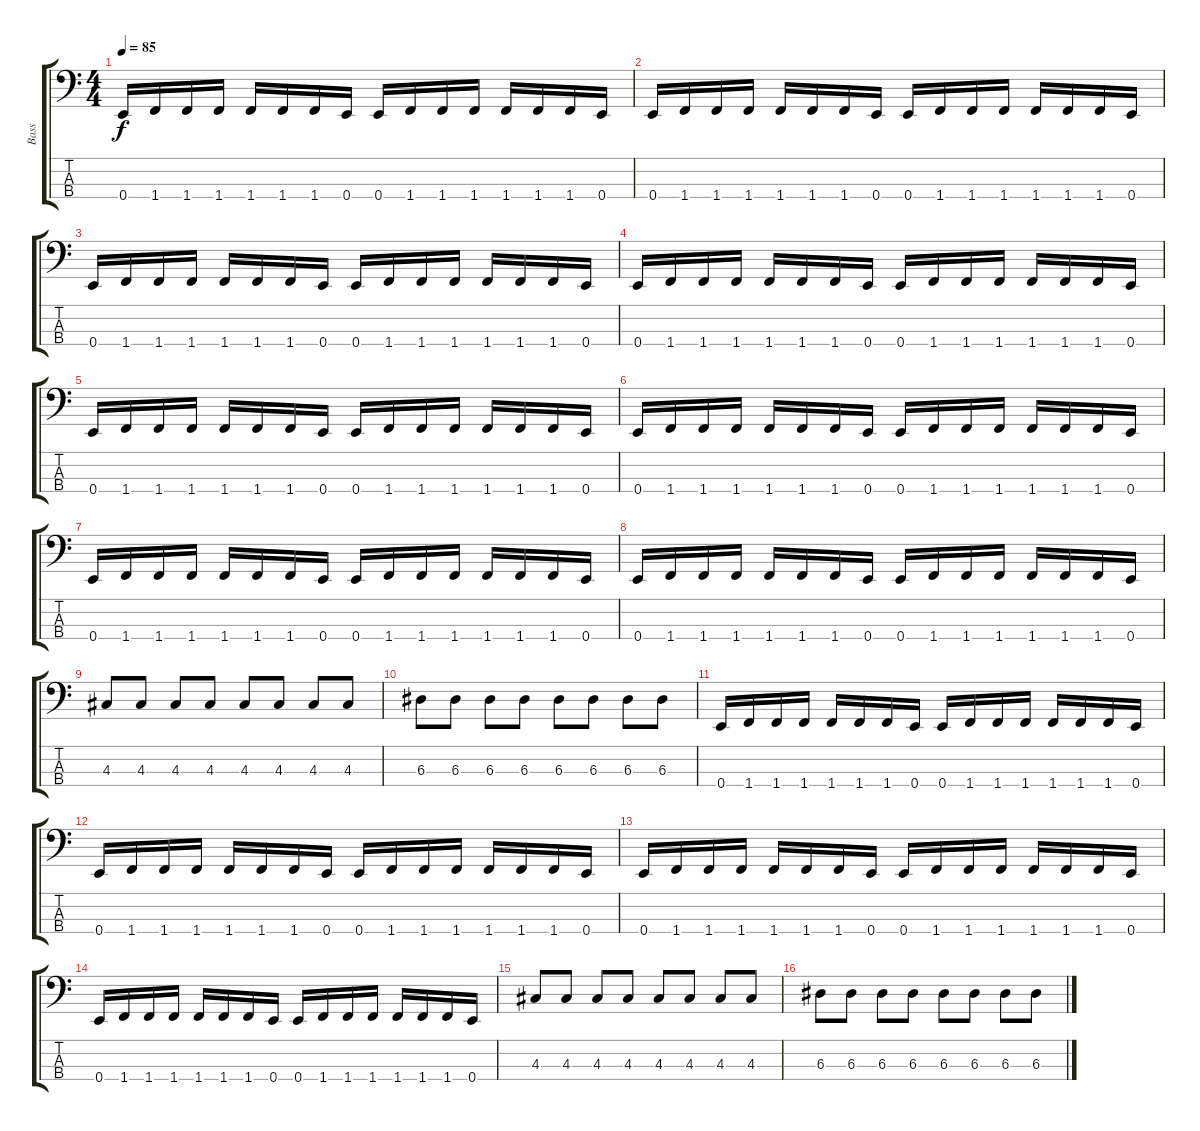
\track ("Bass" "Bass") {instrument electricbasspick}
\staff {score tabs}
\tuning (G2 D2 A1 E1) {hide}
\ts (4 4)
\tempo 85
\clef f4
\ks c
0.4.16{dy f instrument electricbasspick} 1.4.16 1.4.16 1.4.16 1.4.16 1.4.16 1.4.16 0.4.16 0.4.16 1.4.16 1.4.16 1.4.16 1.4.16 1.4.16 1.4.16 0.4.16 |
0.4.16 1.4.16 1.4.16 1.4.16 1.4.16 1.4.16 1.4.16 0.4.16 0.4.16 1.4.16 1.4.16 1.4.16 1.4.16 1.4.16 1.4.16 0.4.16 |
0.4.16 1.4.16 1.4.16 1.4.16 1.4.16 1.4.16 1.4.16 0.4.16 0.4.16 1.4.16 1.4.16 1.4.16 1.4.16 1.4.16 1.4.16 0.4.16 |
0.4.16 1.4.16 1.4.16 1.4.16 1.4.16 1.4.16 1.4.16 0.4.16 0.4.16 1.4.16 1.4.16 1.4.16 1.4.16 1.4.16 1.4.16 0.4.16 |
0.4.16 1.4.16 1.4.16 1.4.16 1.4.16 1.4.16 1.4.16 0.4.16 0.4.16 1.4.16 1.4.16 1.4.16 1.4.16 1.4.16 1.4.16 0.4.16 |
0.4.16 1.4.16 1.4.16 1.4.16 1.4.16 1.4.16 1.4.16 0.4.16 0.4.16 1.4.16 1.4.16 1.4.16 1.4.16 1.4.16 1.4.16 0.4.16 |
0.4.16 1.4.16 1.4.16 1.4.16 1.4.16 1.4.16 1.4.16 0.4.16 0.4.16 1.4.16 1.4.16 1.4.16 1.4.16 1.4.16 1.4.16 0.4.16 |
0.4.16 1.4.16 1.4.16 1.4.16 1.4.16 1.4.16 1.4.16 0.4.16 0.4.16 1.4.16 1.4.16 1.4.16 1.4.16 1.4.16 1.4.16 0.4.16 |
4.3.8 4.3.8 4.3.8 4.3.8 4.3.8 4.3.8 4.3.8 4.3.8 |
6.3.8 6.3.8 6.3.8 6.3.8 6.3.8 6.3.8 6.3.8 6.3.8 |
0.4.16 1.4.16 1.4.16 1.4.16 1.4.16 1.4.16 1.4.16 0.4.16 0.4.16 1.4.16 1.4.16 1.4.16 1.4.16 1.4.16 1.4.16 0.4.16 |
0.4.16 1.4.16 1.4.16 1.4.16 1.4.16 1.4.16 1.4.16 0.4.16 0.4.16 1.4.16 1.4.16 1.4.16 1.4.16 1.4.16 1.4.16 0.4.16 |
0.4.16 1.4.16 1.4.16 1.4.16 1.4.16 1.4.16 1.4.16 0.4.16 0.4.16 1.4.16 1.4.16 1.4.16 1.4.16 1.4.16 1.4.16 0.4.16 |
0.4.16 1.4.16 1.4.16 1.4.16 1.4.16 1.4.16 1.4.16 0.4.16 0.4.16 1.4.16 1.4.16 1.4.16 1.4.16 1.4.16 1.4.16 0.4.16 |
4.3.8 4.3.8 4.3.8 4.3.8 4.3.8 4.3.8 4.3.8 4.3.8 |
6.3.8 6.3.8 6.3.8 6.3.8 6.3.8 6.3.8 6.3.8 6.3.8
